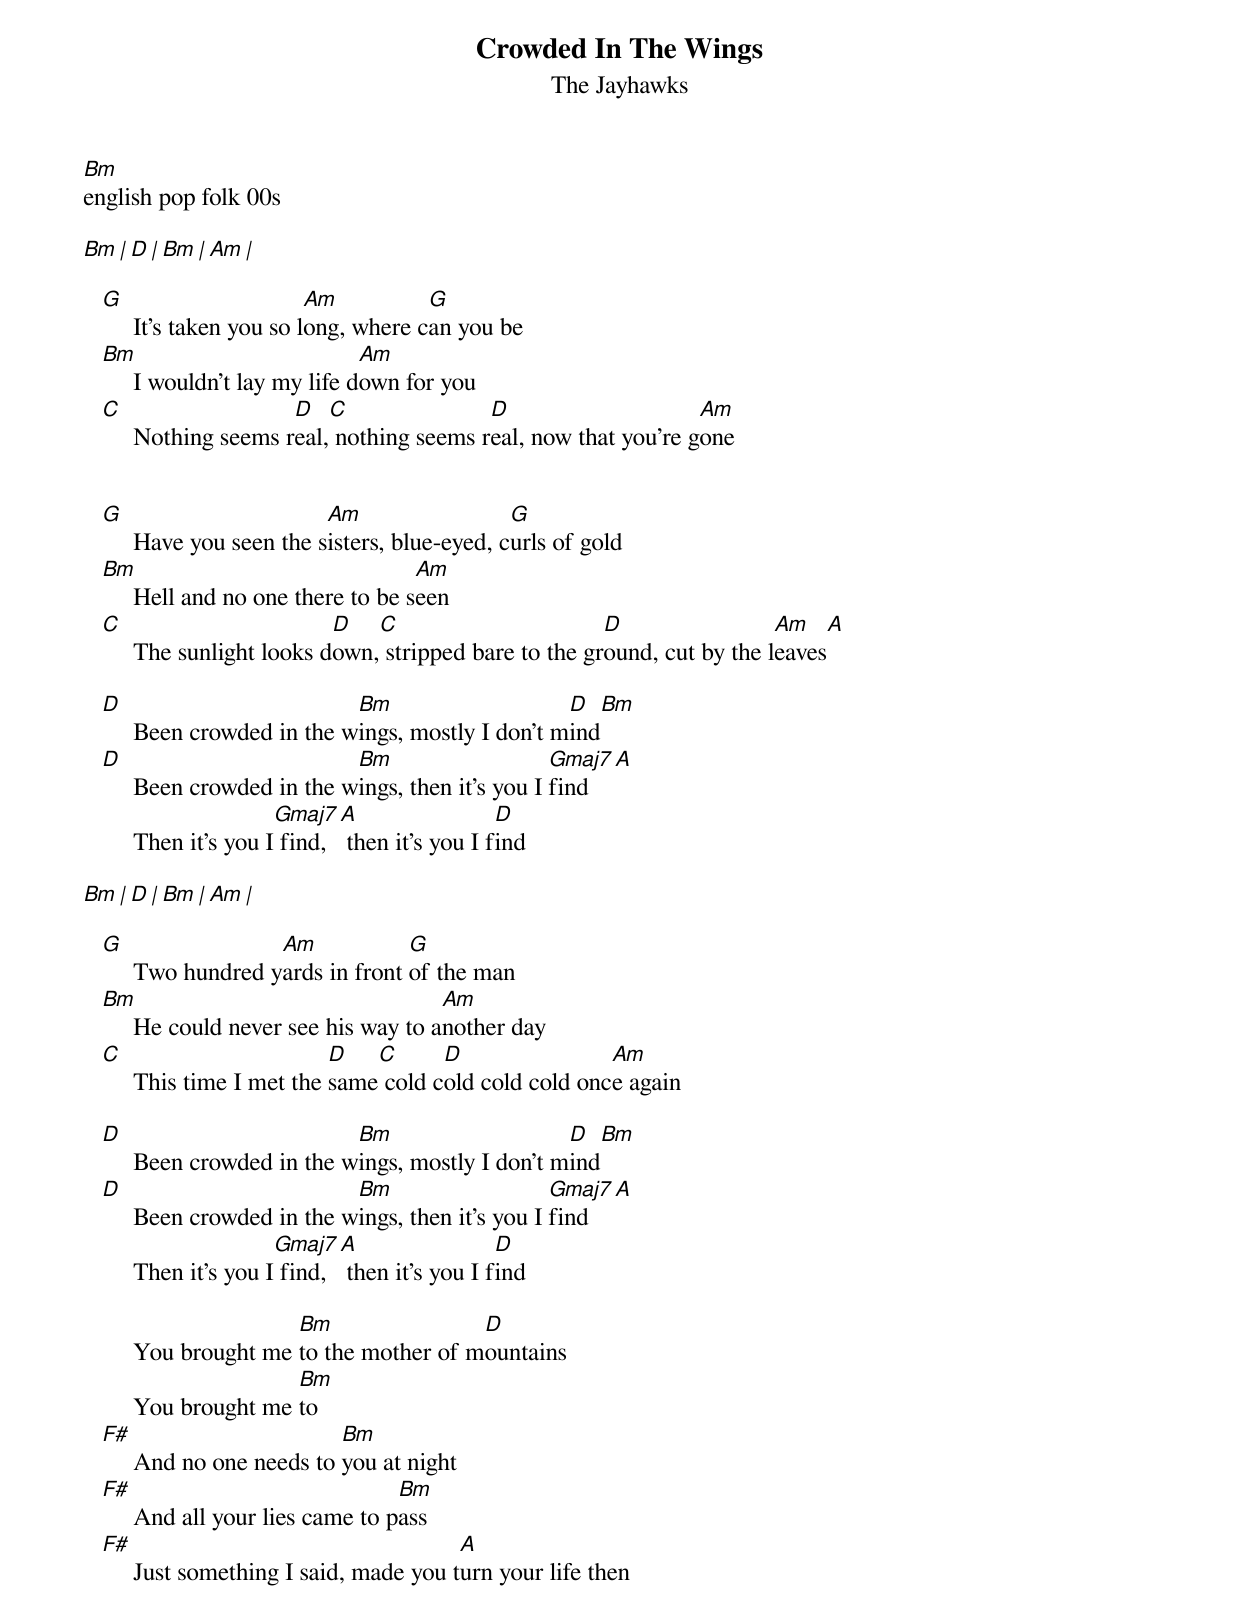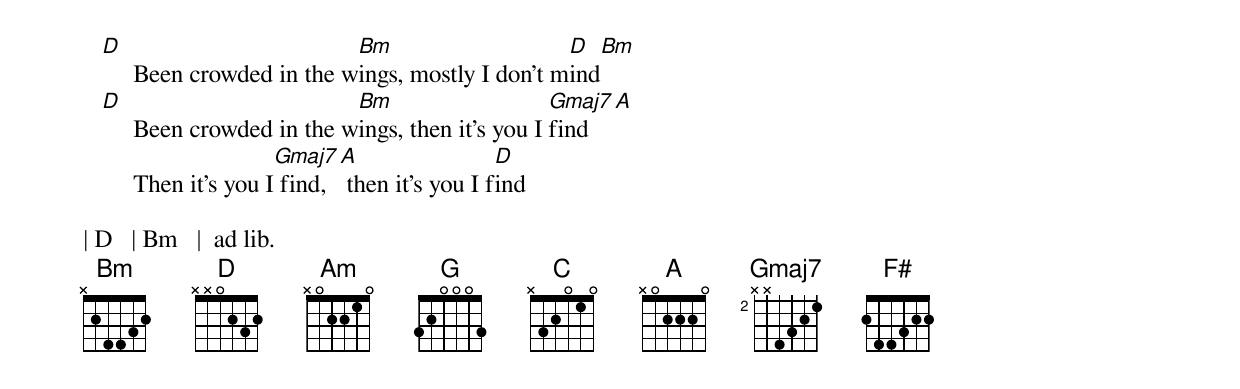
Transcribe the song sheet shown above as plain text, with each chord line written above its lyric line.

Crowded In The Wings
The Jayhawks
Bm
english pop folk 00s

Bm   | D   | Bm   | Am   |

   G                       Am          G
	It's taken you so long, where can you be
   Bm                           Am
	I wouldn't lay my life down for you
   C                   D   C               D                     Am
	Nothing seems real, nothing seems real, now that you're gone


   G                       Am                  G
	Have you seen the sisters, blue-eyed, curls of gold
   Bm                                Am
	Hell and no one there to be seen
   C                        D   C                       D                 Am       A
	The sunlight looks down, stripped bare to the ground, cut by the leaves

   D                         Bm                    D          Bm
	Been crowded in the wings, mostly I don't mind
   D                         Bm                    Gmaj7      A
	Been crowded in the wings, then it's you I find
                       Gmaj7 A                 D
	Then it's you I find, then it's you I find

Bm   | D   | Bm   | Am   |

   G                 Am            G
	Two hundred yards in front of the man
   Bm                                  Am
	He could never see his way to another day
   C                        D   C      D                Am
	This time I met the same cold cold cold cold once again

   D                         Bm                    D          Bm
	Been crowded in the wings, mostly I don't mind
   D                         Bm                    Gmaj7      A
	Been crowded in the wings, then it's you I find
                       Gmaj7 A                 D
	Then it's you I find, then it's you I find

                       Bm                D
	You brought me to the mother of mountains
                       Bm
	You brought me to
   F#                       Bm
	And no one needs to you at night
   F#                              Bm
	And all your lies came to pass
   F#                                    A
	Just something I said, made you turn your life then

   D                         Bm                    D          Bm
	Been crowded in the wings, mostly I don't mind
   D                         Bm                    Gmaj7      A
	Been crowded in the wings, then it's you I find
                       Gmaj7 A                 D
	Then it's you I find, then it's you I find

| D   | Bm   |  ad lib.
